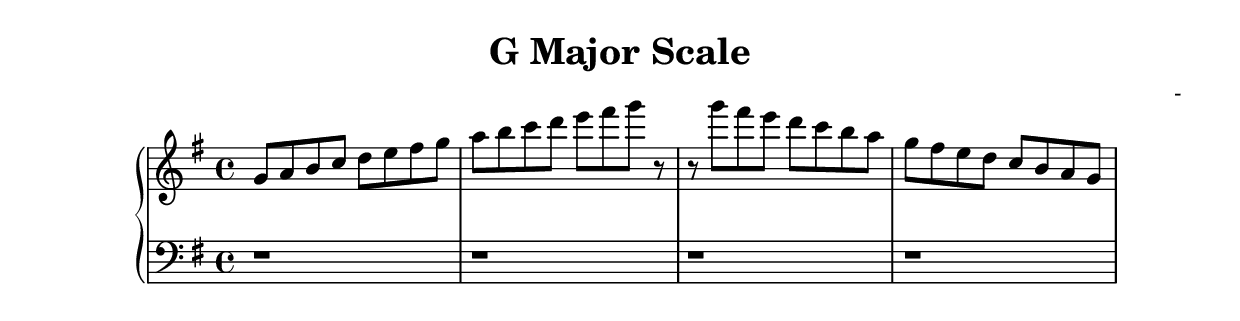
\header {
  title = "G Major Scale"
  composer = "-"
}
\version "2.16.0"

\score {
  \new PianoStaff <<
     \new Staff = "upper" {
  \clef treble
  \key g \major
  \time 4/4
   \relative c'' { g8 a b c d e fis g a b c d e fis g
  r8 r8 g fis e d c b a g fis e d c b a g }
}

     \new Staff = "lower" {
  \clef bass
  \key g \major
  \time 4/4
  \relative c { r1 r1 r1 r1 }
}
  >>
  
  \layout { }

 \midi { }
}